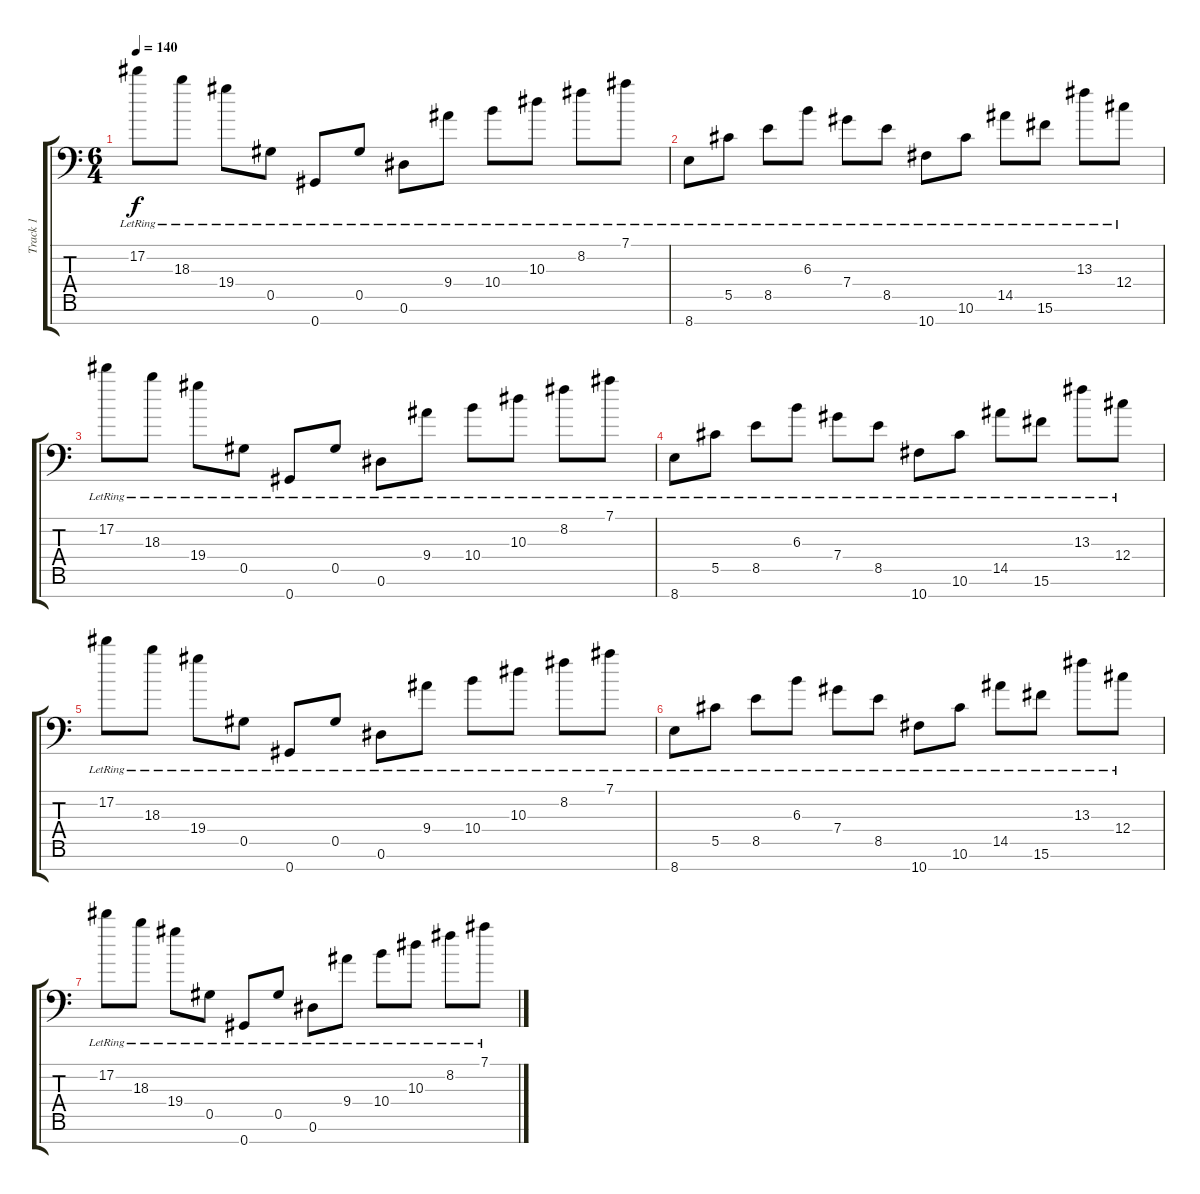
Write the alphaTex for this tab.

\track ("Track 1" "Track 1") {instrument distortionguitar}
\staff {score tabs}
\tuning (Eb4 Bb3 F3 Db3 Ab2 Eb2 Ab1) {hide}
\ts (6 4)
\tempo 140
\clef f4
\ks c
17.2{lr}.8{dy f} 18.3{lr}.8 19.4{lr}.8 0.5{lr}.8 0.7{lr}.8 0.5{lr}.8 0.6{lr}.8 9.4{lr}.8 10.4{lr}.8 10.3{lr}.8 8.2{lr}.8 7.1{lr}.8 |
8.7{lr}.8 5.5{lr}.8 8.5{lr}.8 6.3{lr}.8 7.4{lr}.8 8.5{lr}.8 10.7{lr}.8 10.6{lr}.8 14.5{lr}.8 15.6{lr}.8 13.3{lr}.8 12.4{lr}.8 |
17.2{lr}.8 18.3{lr}.8 19.4{lr}.8 0.5{lr}.8 0.7{lr}.8 0.5{lr}.8 0.6{lr}.8 9.4{lr}.8 10.4{lr}.8 10.3{lr}.8 8.2{lr}.8 7.1{lr}.8 |
8.7{lr}.8{volume 7 instrument electricguitarjazz} 5.5{lr}.8 8.5{lr}.8 6.3{lr}.8 7.4{lr}.8 8.5{lr}.8 10.7{lr}.8 10.6{lr}.8 14.5{lr}.8 15.6{lr}.8 13.3{lr}.8 12.4{lr}.8 |
17.2{lr}.8 18.3{lr}.8 19.4{lr}.8 0.5{lr}.8 0.7{lr}.8 0.5{lr}.8 0.6{lr}.8 9.4{lr}.8 10.4{lr}.8 10.3{lr}.8 8.2{lr}.8 7.1{lr}.8 |
8.7{lr}.8{volume 0} 5.5{lr}.8 8.5{lr}.8 6.3{lr}.8 7.4{lr}.8 8.5{lr}.8 10.7{lr}.8 10.6{lr}.8 14.5{lr}.8 15.6{lr}.8 13.3{lr}.8 12.4{lr}.8 |
17.2{lr}.8 18.3{lr}.8 19.4{lr}.8 0.5{lr}.8 0.7{lr}.8 0.5{lr}.8 0.6{lr}.8 9.4{lr}.8 10.4{lr}.8 10.3{lr}.8 8.2{lr}.8 7.1{lr}.8
